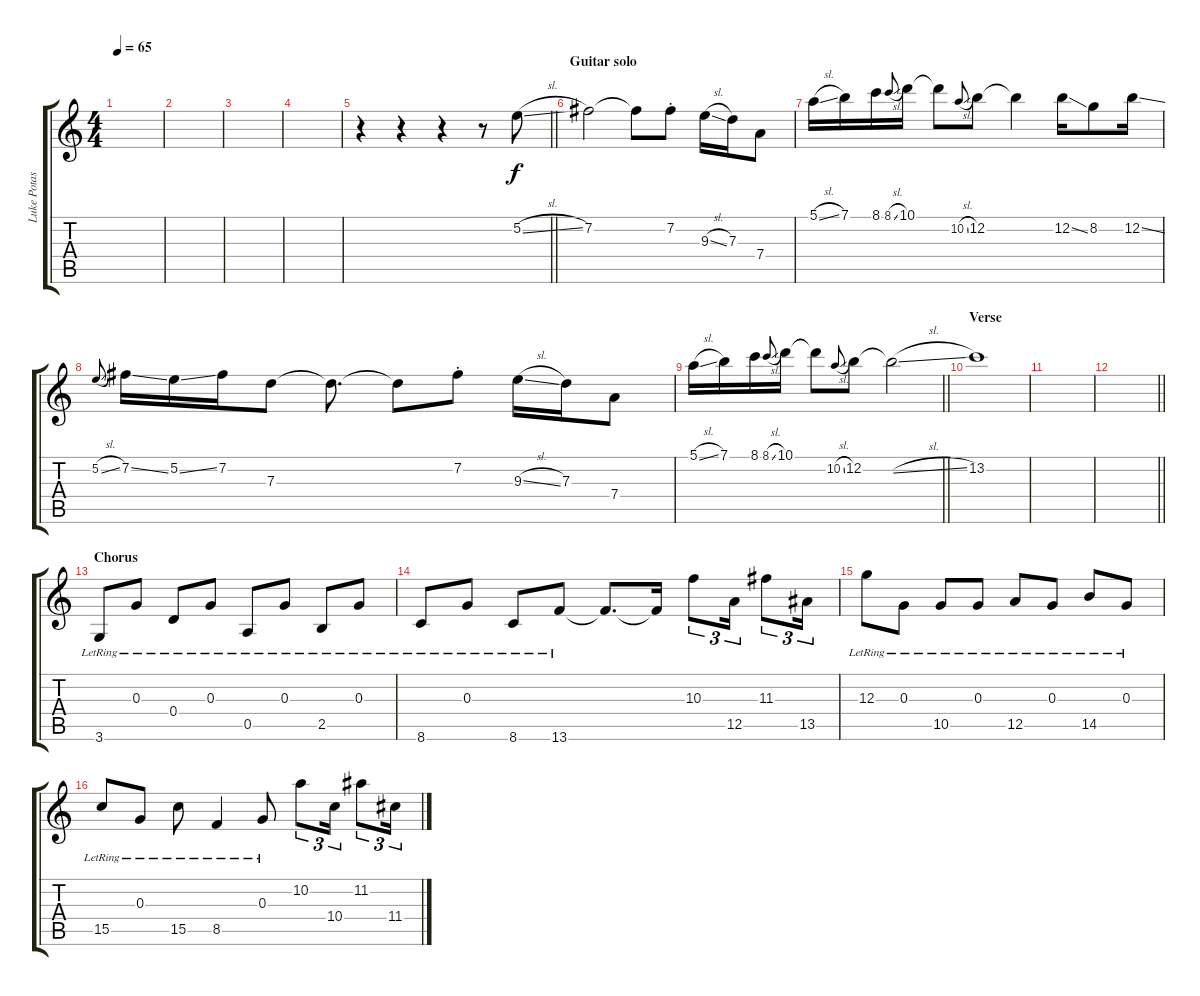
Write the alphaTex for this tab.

\track ("Luke Potashnick" "Luke Potas") {instrument electricguitarjazz}
\staff {score tabs}
\tuning (E4 B3 G3 D3 A2 E2) {hide}
\ts (4 4)
\tempo 65
\clef g2
\ks c
|
|
|
|
\barLineRight lightlight
r.4 r.4 r.4 r.8 5.2{sl}.8 |
\section ("" "Guitar solo")
7.2.2 7.2{t}.8 7.2{st}.8 9.3{sl}.16 7.3.16 7.4.8 |
5.1{sl}.16 7.1.16 8.1.16 8.1{sl}.8{gr onbeat} 10.1.16 10.1{t}.8 10.2{sl}.8{gr onbeat} 12.2.8 12.2{t}.4 12.2{ss}.16 8.2.8 12.2{ss}.16 |
5.2{sl}.8{gr onbeat} 7.2{ss}.16 5.2{ss}.16 7.2.16 7.3.8 7.3{t}.8{d} 7.3{t}.8 7.2{st}.8 9.3{sl}.16 7.3.16 7.4.8 |
\barLineRight lightlight
5.1{sl}.16 7.1.16 8.1.16 8.1{sl}.8{gr onbeat} 10.1.16 10.1{t}.8 10.2{sl}.8{gr onbeat} 12.2.8 12.2{sl t}.2 |
\section ("" "Verse")
13.2.1 |
|
\barLineRight lightlight
|
\section ("" "Chorus")
3.6{lr}.8 0.3{lr}.8 0.4{lr}.8 0.3{lr}.8 0.5{lr}.8 0.3{lr}.8 2.5{lr}.8 0.3{lr}.8 |
8.6{lr}.8 0.3{lr}.8 8.6{lr}.8 13.6{lr}.8 13.6{t}.8{d} 13.6{t}.16 10.3.8{tu (3 2)} 12.5.16{tu (3 2)} 11.3.8{tu (3 2)} 13.5.16{tu (3 2)} |
12.3{lr}.8 0.3{lr}.8 10.5{lr}.8 0.3{lr}.8 12.5{lr}.8 0.3{lr}.8 14.5{lr}.8 0.3{lr}.8 |
15.5{lr}.8 0.3{lr}.8 15.5{lr}.8 8.5{lr}.4 0.3{lr}.8 10.2.8{tu (3 2)} 10.4.16{tu (3 2)} 11.2.8{tu (3 2)} 11.4.16{tu (3 2)}
